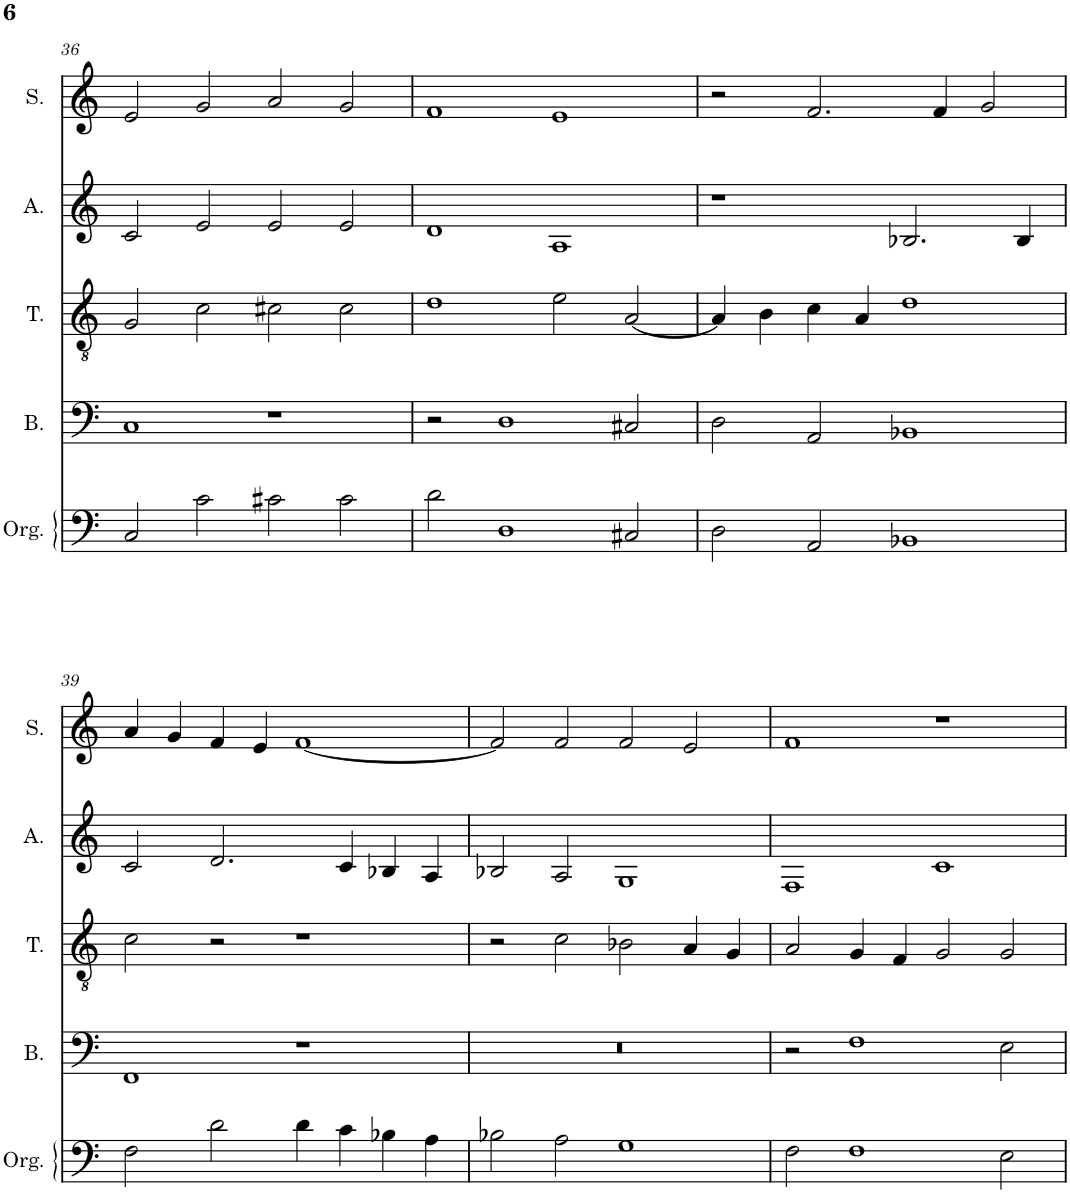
**kern	**kern	**kern	**kern	**kern
*part5	*part4	*part3	*part2	*part1
*staff5	*staff4	*staff3	*staff2	*staff1
*I"Orgue	*I"Basse	*I"Tenor	*I"Alto	*I"Soprano
*I'Org.	*I'B.	*I'T.	*I'A.	*I'S.
!!LO:PB:g=z
*clefF4	*clefF4	*clefGv2	*clefG2	*clefG2
*k[]	*k[]	*k[]	*k[]	*k[]
*M4/2	*M4/2	*M4/2	*M4/2	*M4/2
=36	=36	=36	=36	=36
2C/	1C	2G/	2c/	2e/
2c\	.	2c\	2e/	2g/
2c#X\	1r	2c#X\	2e/	2a/
2c#\	.	2c#\	2e/	2g/
=37	=37	=37	=37	=37
2d\	2r	1d	1d	1f
1D	1D	.	.	.
.	.	2e\	1A	1e
2C#X/	2C#X/	[2A/	.	.
=38	=38	=38	=38	=38
2D\	2D\	4A/]	1r	2r
.	.	4B\	.	.
2AA/	2AA/	4c\	.	2.f/
.	.	4A/	.	.
1BB-X	1BB-X	1d	2.B-X/	.
.	.	.	.	4f/
.	.	.	.	2g/
.	.	.	4B-/	.
!!LO:LB:g=z
=39	=39	=39	=39	=39
2F\	1FF	2c\	2c/	4a/
.	.	.	.	4g/
2d\	.	2r	2.d/	4f/
.	.	.	.	4e/
4d\	1r	1r	.	[1f
4c\	.	.	4c/	.
4B-X\	.	.	4B-X/	.
4A\	.	.	4A/	.
=40	=40	=40	=40	=40
2B-X\	0r	2r	2B-X/	2f/]
2A\	.	2c\	2A/	2f/
1G	.	2B-X\	1G	2f/
.	.	4A/	.	2e/
.	.	4G/	.	.
=41	=41	=41	=41	=41
2F\	2r	2A/	1F	1f
1F	1F	4G/	.	.
.	.	4F/	.	.
.	.	2G/	1c	1r
2E\	2E\	2G/	.	.
=	=	=	=	=
*-	*-	*-	*-	*-
